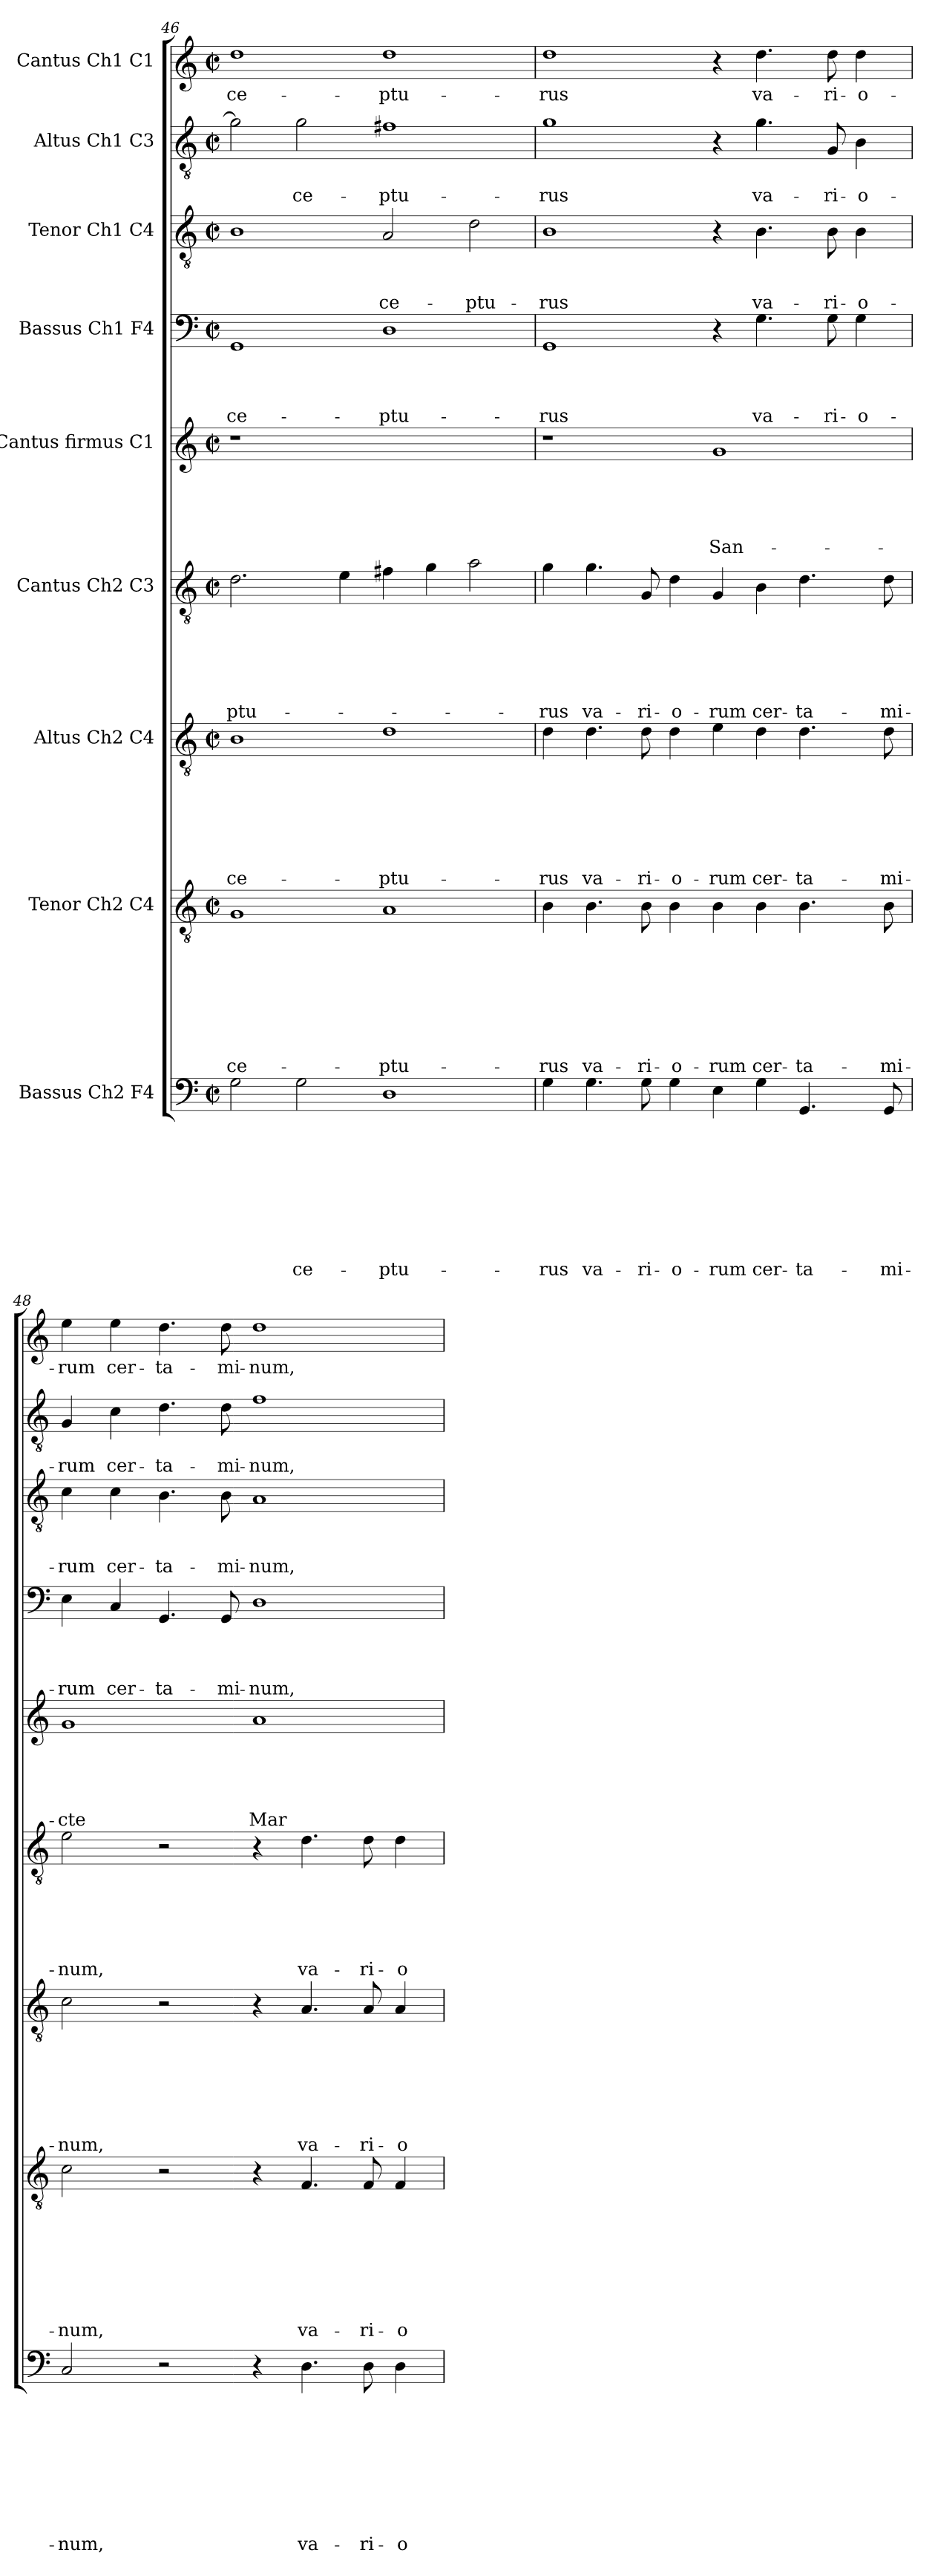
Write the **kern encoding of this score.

**kern	**text	**text	**text	**text	**text	**text	**text	**text	**text	**kern	**text	**text	**text	**text	**text	**text	**text	**text	**kern	**text	**text	**text	**text	**text	**text	**text	**kern	**text	**text	**text	**text	**text	**text	**kern	**text	**text	**text	**text	**text	**kern	**text	**text	**text	**text	**kern	**text	**text	**text	**kern	**text	**text	**kern	**text
*part9	*part9	*part9	*part9	*part9	*part9	*part9	*part9	*part9	*part9	*part8	*part8	*part8	*part8	*part8	*part8	*part8	*part8	*part8	*part7	*part7	*part7	*part7	*part7	*part7	*part7	*part7	*part6	*part6	*part6	*part6	*part6	*part6	*part6	*part5	*part5	*part5	*part5	*part5	*part5	*part4	*part4	*part4	*part4	*part4	*part3	*part3	*part3	*part3	*part2	*part2	*part2	*part1	*part1
*staff9	*staff9	*staff9	*staff9	*staff9	*staff9	*staff9	*staff9	*staff9	*staff9	*staff8	*staff8	*staff8	*staff8	*staff8	*staff8	*staff8	*staff8	*staff8	*staff7	*staff7	*staff7	*staff7	*staff7	*staff7	*staff7	*staff7	*staff6	*staff6	*staff6	*staff6	*staff6	*staff6	*staff6	*staff5	*staff5	*staff5	*staff5	*staff5	*staff5	*staff4	*staff4	*staff4	*staff4	*staff4	*staff3	*staff3	*staff3	*staff3	*staff2	*staff2	*staff2	*staff1	*staff1
*I"Bassus Ch2 F4	*	*	*	*	*	*	*	*	*	*I"Tenor Ch2 C4	*	*	*	*	*	*	*	*	*I"Altus Ch2 C4	*	*	*	*	*	*	*	*I"Cantus Ch2 C3	*	*	*	*	*	*	*I"Cantus  firmus C1	*	*	*	*	*	*I"Bassus Ch1 F4	*	*	*	*	*I"Tenor Ch1 C4	*	*	*	*I"Altus Ch1 C3	*	*	*I"Cantus Ch1 C1	*
*clefF4	*	*	*	*	*	*	*	*	*	*clefGv2	*	*	*	*	*	*	*	*	*clefGv2	*	*	*	*	*	*	*	*clefGv2	*	*	*	*	*	*	*clefG2	*	*	*	*	*	*clefF4	*	*	*	*	*clefGv2	*	*	*	*clefGv2	*	*	*clefG2	*
*k[]	*	*	*	*	*	*	*	*	*	*k[]	*	*	*	*	*	*	*	*	*k[]	*	*	*	*	*	*	*	*k[]	*	*	*	*	*	*	*k[]	*	*	*	*	*	*k[]	*	*	*	*	*k[]	*	*	*	*k[]	*	*	*k[]	*
*C:	*	*	*	*	*	*	*	*	*	*C:	*	*	*	*	*	*	*	*	*C:	*	*	*	*	*	*	*	*C:	*	*	*	*	*	*	*C:	*	*	*	*	*	*C:	*	*	*	*	*C:	*	*	*	*C:	*	*	*C:	*
*M2/2	*	*	*	*	*	*	*	*	*	*M2/2	*	*	*	*	*	*	*	*	*M2/2	*	*	*	*	*	*	*	*M2/2	*	*	*	*	*	*	*M2/2	*	*	*	*	*	*M2/2	*	*	*	*	*M2/2	*	*	*	*M2/2	*	*	*M2/2	*
*met(c|)	*	*	*	*	*	*	*	*	*	*met(c|)	*	*	*	*	*	*	*	*	*met(c|)	*	*	*	*	*	*	*	*met(c|)	*	*	*	*	*	*	*met(c|)	*	*	*	*	*	*met(c|)	*	*	*	*	*met(c|)	*	*	*	*met(c|)	*	*	*met(c|)	*
=46	=46	=46	=46	=46	=46	=46	=46	=46	=46	=46	=46	=46	=46	=46	=46	=46	=46	=46	=46	=46	=46	=46	=46	=46	=46	=46	=46	=46	=46	=46	=46	=46	=46	=46	=46	=46	=46	=46	=46	=46	=46	=46	=46	=46	=46	=46	=46	=46	=46	=46	=46	=46	=46
2G\	.	.	.	.	.	.	.	.	.	1G	.	.	.	.	.	.	.	-ce-	1B	.	.	.	.	.	.	-ce-	2.d\	.	.	.	.	.	-ptu-	1r	.	.	.	.	.	1GG	.	.	.	-ce-	1B	.	.	.	2g\]	.	.	1dd	-ce-
2G\	.	.	.	.	.	.	.	.	-ce-	.	.	.	.	.	.	.	.	.	.	.	.	.	.	.	.	.	.	.	.	.	.	.	.	.	.	.	.	.	.	.	.	.	.	.	.	.	.	.	2g\	.	-ce-	.	.
.	.	.	.	.	.	.	.	.	.	.	.	.	.	.	.	.	.	.	.	.	.	.	.	.	.	.	4e\	.	.	.	.	.	.	.	.	.	.	.	.	.	.	.	.	.	.	.	.	.	.	.	.	.	.
1D	.	.	.	.	.	.	.	.	-ptu-	1A	.	.	.	.	.	.	.	-ptu-	1d	.	.	.	.	.	.	-ptu-	4f#X\	.	.	.	.	.	.	1ryy	.	.	.	.	.	1D	.	.	.	-ptu-	2A/	.	.	-ce-	1f#X	.	-ptu-	1dd	-ptu-
.	.	.	.	.	.	.	.	.	.	.	.	.	.	.	.	.	.	.	.	.	.	.	.	.	.	.	4g\	.	.	.	.	.	.	.	.	.	.	.	.	.	.	.	.	.	.	.	.	.	.	.	.	.	.
.	.	.	.	.	.	.	.	.	.	.	.	.	.	.	.	.	.	.	.	.	.	.	.	.	.	.	2a\	.	.	.	.	.	.	.	.	.	.	.	.	.	.	.	.	.	2d\	.	.	-ptu-	.	.	.	.	.
!!LO:PB:g=z
=47	=47	=47	=47	=47	=47	=47	=47	=47	=47	=47	=47	=47	=47	=47	=47	=47	=47	=47	=47	=47	=47	=47	=47	=47	=47	=47	=47	=47	=47	=47	=47	=47	=47	=47	=47	=47	=47	=47	=47	=47	=47	=47	=47	=47	=47	=47	=47	=47	=47	=47	=47	=47	=47
4G\	.	.	.	.	.	.	.	.	-rus	4B\	.	.	.	.	.	.	.	-rus	4d\	.	.	.	.	.	.	-rus	4g\	.	.	.	.	.	-rus	1r	.	.	.	.	.	1GG	.	.	.	-rus	1B	.	.	-rus	1g	.	-rus	1dd	-rus
4.G\	.	.	.	.	.	.	.	.	va-	4.B\	.	.	.	.	.	.	.	va-	4.d\	.	.	.	.	.	.	va-	4.g\	.	.	.	.	.	va-	.	.	.	.	.	.	.	.	.	.	.	.	.	.	.	.	.	.	.	.
8G\	.	.	.	.	.	.	.	.	-ri-	8B\	.	.	.	.	.	.	.	-ri-	8d\	.	.	.	.	.	.	-ri-	8G/	.	.	.	.	.	-ri-	.	.	.	.	.	.	.	.	.	.	.	.	.	.	.	.	.	.	.	.
4G\	.	.	.	.	.	.	.	.	-o-	4B\	.	.	.	.	.	.	.	-o-	4d\	.	.	.	.	.	.	-o-	4d\	.	.	.	.	.	-o-	.	.	.	.	.	.	.	.	.	.	.	.	.	.	.	.	.	.	.	.
4E\	.	.	.	.	.	.	.	.	-rum	4B\	.	.	.	.	.	.	.	-rum	4e\	.	.	.	.	.	.	-rum	4G/	.	.	.	.	.	-rum	1g	.	.	.	.	San-	4r	.	.	.	.	4r	.	.	.	4r	.	.	4r	.
4G\	.	.	.	.	.	.	.	.	cer-	4B\	.	.	.	.	.	.	.	cer-	4d\	.	.	.	.	.	.	cer-	4B\	.	.	.	.	.	cer-	.	.	.	.	.	.	4.G\	.	.	.	va-	4.B\	.	.	va-	4.g\	.	va-	4.dd\	va-
4.GG/	.	.	.	.	.	.	.	.	-ta-	4.B\	.	.	.	.	.	.	.	-ta-	4.d\	.	.	.	.	.	.	-ta-	4.d\	.	.	.	.	.	-ta-	.	.	.	.	.	.	.	.	.	.	.	.	.	.	.	.	.	.	.	.
.	.	.	.	.	.	.	.	.	.	.	.	.	.	.	.	.	.	.	.	.	.	.	.	.	.	.	.	.	.	.	.	.	.	.	.	.	.	.	.	8G\	.	.	.	-ri-	8B\	.	.	-ri-	8G/	.	-ri-	8dd\	-ri-
.	.	.	.	.	.	.	.	.	.	.	.	.	.	.	.	.	.	.	.	.	.	.	.	.	.	.	.	.	.	.	.	.	.	.	.	.	.	.	.	4G\	.	.	.	-o-	4B\	.	.	-o-	4B\	.	-o-	4dd\	-o-
8GG/	.	.	.	.	.	.	.	.	-mi-	8B\	.	.	.	.	.	.	.	-mi-	8d\	.	.	.	.	.	.	-mi-	8d\	.	.	.	.	.	-mi-	.	.	.	.	.	.	.	.	.	.	.	.	.	.	.	.	.	.	.	.
=48	=48	=48	=48	=48	=48	=48	=48	=48	=48	=48	=48	=48	=48	=48	=48	=48	=48	=48	=48	=48	=48	=48	=48	=48	=48	=48	=48	=48	=48	=48	=48	=48	=48	=48	=48	=48	=48	=48	=48	=48	=48	=48	=48	=48	=48	=48	=48	=48	=48	=48	=48	=48	=48
2C/	.	.	.	.	.	.	.	.	-num,	2c\	.	.	.	.	.	.	.	-num,	2c\	.	.	.	.	.	.	-num,	2e\	.	.	.	.	.	-num,	1g	.	.	.	.	-cte	4E\	.	.	.	-rum	4c\	.	.	-rum	4G/	.	-rum	4ee\	-rum
.	.	.	.	.	.	.	.	.	.	.	.	.	.	.	.	.	.	.	.	.	.	.	.	.	.	.	.	.	.	.	.	.	.	.	.	.	.	.	.	4C/	.	.	.	cer-	4c\	.	.	cer-	4c\	.	cer-	4ee\	cer-
2r	.	.	.	.	.	.	.	.	.	2r	.	.	.	.	.	.	.	.	2r	.	.	.	.	.	.	.	2r	.	.	.	.	.	.	.	.	.	.	.	.	4.GG/	.	.	.	-ta-	4.B\	.	.	-ta-	4.d\	.	-ta-	4.dd\	-ta-
.	.	.	.	.	.	.	.	.	.	.	.	.	.	.	.	.	.	.	.	.	.	.	.	.	.	.	.	.	.	.	.	.	.	.	.	.	.	.	.	8GG/	.	.	.	-mi-	8B\	.	.	-mi-	8d\	.	-mi-	8dd\	-mi-
4r	.	.	.	.	.	.	.	.	.	4r	.	.	.	.	.	.	.	.	4r	.	.	.	.	.	.	.	4r	.	.	.	.	.	.	1a	.	.	.	.	Mar-	1D	.	.	.	-num,	1A	.	.	-num,	1f	.	-num,	1dd	-num,
4.D\	.	.	.	.	.	.	.	.	va-	4.F/	.	.	.	.	.	.	.	va-	4.A/	.	.	.	.	.	.	va-	4.d\	.	.	.	.	.	va-	.	.	.	.	.	.	.	.	.	.	.	.	.	.	.	.	.	.	.	.
8D\	.	.	.	.	.	.	.	.	-ri-	8F/	.	.	.	.	.	.	.	-ri-	8A/	.	.	.	.	.	.	-ri-	8d\	.	.	.	.	.	-ri-	.	.	.	.	.	.	.	.	.	.	.	.	.	.	.	.	.	.	.	.
4D\	.	.	.	.	.	.	.	.	-o-	4F/	.	.	.	.	.	.	.	-o-	4A/	.	.	.	.	.	.	-o-	4d\	.	.	.	.	.	-o-	.	.	.	.	.	.	.	.	.	.	.	.	.	.	.	.	.	.	.	.
=	=	=	=	=	=	=	=	=	=	=	=	=	=	=	=	=	=	=	=	=	=	=	=	=	=	=	=	=	=	=	=	=	=	=	=	=	=	=	=	=	=	=	=	=	=	=	=	=	=	=	=	=	=
*-	*-	*-	*-	*-	*-	*-	*-	*-	*-	*-	*-	*-	*-	*-	*-	*-	*-	*-	*-	*-	*-	*-	*-	*-	*-	*-	*-	*-	*-	*-	*-	*-	*-	*-	*-	*-	*-	*-	*-	*-	*-	*-	*-	*-	*-	*-	*-	*-	*-	*-	*-	*-	*-
